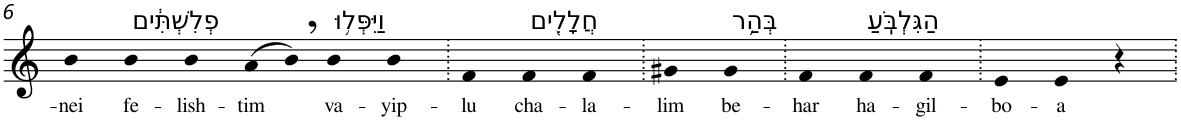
**kern	**text
*part1	*part1
*staff1	*staff1
*I"Piano	*
*I'Pno	*
!!LO:PB:g=z
*clefG2	*
*k[]	*
=6	=6
!	!LO:LY:b
4b	-nei
!LO:TX:a:t=פְלִשְׁתִּ֔ים	!
!	!LO:LY:b
4b	fe-
!	!LO:LY:b
4b	-lish-
!	!LO:LY:b
(>8a	-tim
8b,)	.
!LO:TX:a:t=וַיִּפְּל֥וּ	!
!	!LO:LY:b
4b	va-
!	!LO:LY:b
4b	-yip-
=7.	=7.
!	!LO:LY:b
4f	-lu
!LO:TX:a:t=חֲלָלִ֖ים	!
!	!LO:LY:b
4f	cha-
!	!LO:LY:b
4f	-la-
=8.	=8.
!	!LO:LY:b
4g#X	-lim
!LO:TX:a:t=בְּהַ֥ר	!
!	!LO:LY:b
4g#	be-
=9.	=9.
!	!LO:LY:b
4f	-har
!LO:TX:a:t=הַגִּלְבֹּֽעַ	!
!	!LO:LY:b
4f	ha-
!	!LO:LY:b
4f	-gil-
=10.	=10.
!	!LO:LY:b
4e	-bo-
!	!LO:LY:b
4e	-a
4r	.
=.	=.
*-	*-
